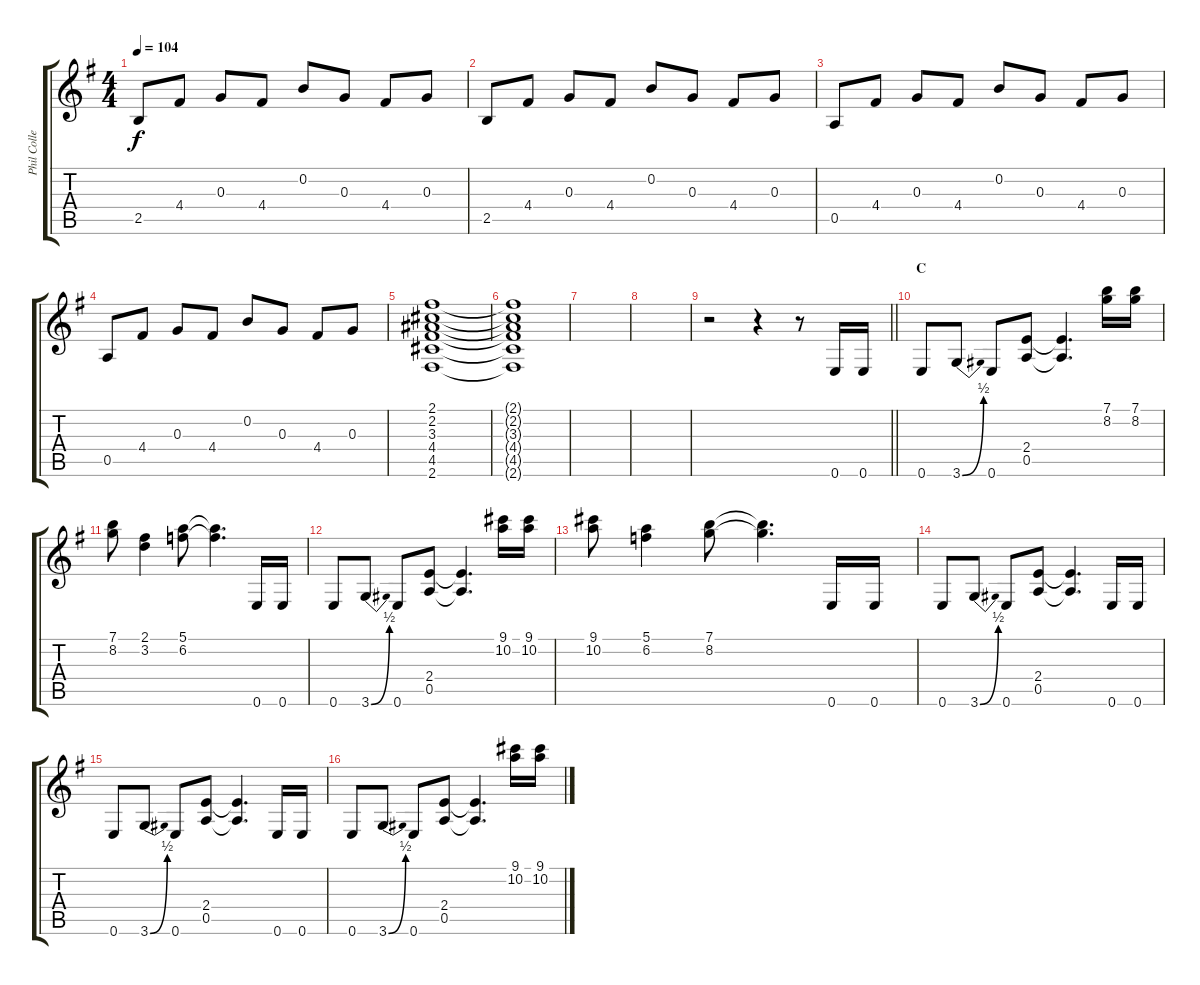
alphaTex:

\track ("Phil Collen" "Phil Colle") {instrument electricguitarclean}
\staff {score tabs}
\tuning (E4 B3 G3 D3 A2 E2) {hide}
\ts (4 4)
\tempo 104
\clef g2
\ks eminor
2.5.8{dy f} 4.4.8 0.3.8 4.4.8 0.2.8 0.3.8 4.4.8 0.3.8 |
2.5.8 4.4.8 0.3.8 4.4.8 0.2.8 0.3.8 4.4.8 0.3.8 |
0.5.8 4.4.8 0.3.8 4.4.8 0.2.8 0.3.8 4.4.8 0.3.8 |
0.5.8 4.4.8 0.3.8 4.4.8 0.2.8 0.3.8 4.4.8 0.3.8 |
(2.1 2.2 3.3 4.4 4.5 2.6).1 |
(2.1{t} 2.2{t} 3.3{t} 4.4{t} 4.5{t} 2.6{t}).1 |
|
|
\barLineRight lightlight
r.2 r.4 r.8 0.6.16{instrument distortionguitar} 0.6.16 |
\section ("" "C")
0.6.8 3.6{be (bend 0 0 60 2)}.8 0.6.8 (2.4 0.5).8 (2.4{t} 0.5{t}).4{d} (7.1 8.2).16 (7.1 8.2).16 |
(7.1 8.2).8 (2.1 3.2).4 (5.1 6.2).8 (5.1{t} 6.2{t}).4{d} 0.6.16 0.6.16 |
0.6.8 3.6{be (bend 0 0 60 2)}.8 0.6.8 (2.4 0.5).8 (2.4{t} 0.5{t}).4{d} (9.1 10.2).16 (9.1 10.2).16 |
(9.1 10.2).8 (5.1 6.2).4 (7.1 8.2).8 (7.1{t} 8.2{t}).4{d} 0.6.16 0.6.16 |
0.6.8 3.6{be (bend 0 0 60 2)}.8 0.6.8 (2.4 0.5).8 (2.4{t} 0.5{t}).4{d} 0.6.16 0.6.16 |
0.6.8 3.6{be (bend 0 0 60 2)}.8 0.6.8 (2.4 0.5).8 (2.4{t} 0.5{t}).4{d} 0.6.16 0.6.16 |
0.6.8 3.6{be (bend 0 0 60 2)}.8 0.6.8 (2.4 0.5).8 (2.4{t} 0.5{t}).4{d} (9.1 10.2).16 (9.1 10.2).16
